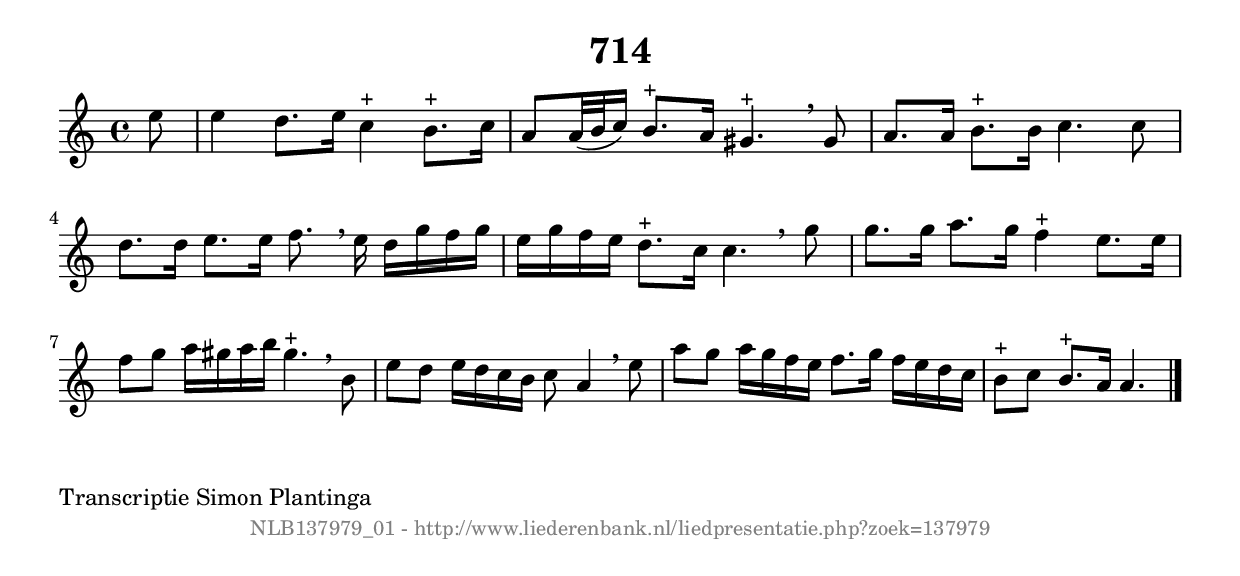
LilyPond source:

%
% produced by wce2krn 1.64 (7 June 2014)
%
\version"2.16"
#(append! paper-alist '(("long" . (cons (* 210 mm) (* 2000 mm)))))
#(set-default-paper-size "long")
sb = {\breathe}
mBreak = {\breathe }
bBreak = {\breathe }
x = {\once\override NoteHead #'style = #'cross }
gl=\glissando
itime={\override Staff.TimeSignature #'stencil = ##f }
ficta = {\once\set suggestAccidentals = ##t}
fine = {\once\override Score.RehearsalMark #'self-alignment-X = #1 \mark \markup {\italic{Fine}}}
dc = {\once\override Score.RehearsalMark #'self-alignment-X = #1 \mark \markup {\italic{D.C.}}}
dcf = {\once\override Score.RehearsalMark #'self-alignment-X = #1 \mark \markup {\italic{D.C. al Fine}}}
dcc = {\once\override Score.RehearsalMark #'self-alignment-X = #1 \mark \markup {\italic{D.C. al Coda}}}
ds = {\once\override Score.RehearsalMark #'self-alignment-X = #1 \mark \markup {\italic{D.S.}}}
dsf = {\once\override Score.RehearsalMark #'self-alignment-X = #1 \mark \markup {\italic{D.S. al Fine}}}
dsc = {\once\override Score.RehearsalMark #'self-alignment-X = #1 \mark \markup {\italic{D.S. al Coda}}}
pv = {\set Score.repeatCommands = #'((volta "1"))}
sv = {\set Score.repeatCommands = #'((volta "2"))}
tv = {\set Score.repeatCommands = #'((volta "3"))}
qv = {\set Score.repeatCommands = #'((volta "4"))}
xv = {\set Score.repeatCommands = #'((volta #f))}
\header{ tagline = ""
title = "714"
}
\score {{
\key a \minor
\relative g'
{
\set melismaBusyProperties = #'()
\partial 32*4
\time 4/4
\tempo 4=120
\override Score.MetronomeMark #'transparent = ##t
\override Score.RehearsalMark #'break-visibility = #(vector #t #t #f)
e'8 | e4 d8. e16 c4^"+" b8.^"+" c16 | a8 a32( b32 c16) b8.^"+" a16 gis4.^"+" \sb gis8 | a8. a16 b8.^"+" b16 c4. c8 | d8. d16 e8. e16 f8. \sb e16 d16 g16 f16 g16 | e16 g16 f16 e16 d8.^"+" c16 c4. \bar ":|:" \bBreak
g'8 | g8. g16 a8. g16 f4^"+" e8. e16 | f8 g8 a16 gis16 a16 b16 gis4.^"+" \sb b,8 | e8 d8 e16 d16 c16 b16 c8 a4 \sb e'8 | a8 g8 a16 g16 f16 e16 f8. g16 f16 e16 d16 c16 | b8^"+" c8 b8.^"+" a16 a4. \bar "|."
 }}
 \midi { }
 \layout {
            indent = 0.0\cm
}
}
\markup { \wordwrap-string #" 
Transcriptie Simon Plantinga
"}
\markup { \vspace #0 } \markup { \with-color #grey \fill-line { \center-column { \smaller "NLB137979_01 - http://www.liederenbank.nl/liedpresentatie.php?zoek=137979" } } }
